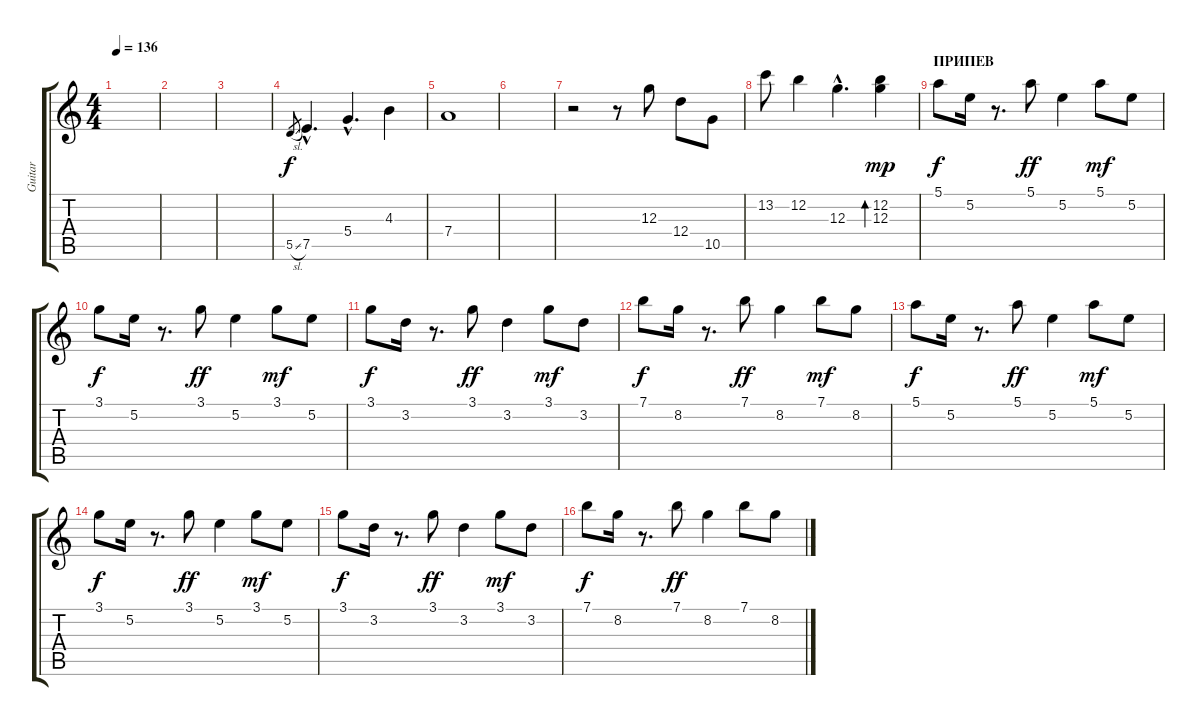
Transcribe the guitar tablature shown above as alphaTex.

\track ("Guitar" "Guitar") {instrument electricguitarclean}
\staff {score tabs}
\tuning (E4 B3 G3 D3 A2 E2) {hide}
\ts (4 4)
\tempo 136
\clef g2
\ks c
|
|
|
5.5{sl}.8{gr} 7.5{hac}.4{d} 5.4{hac}.4{d} 4.3.4 |
7.4.1 |
|
r.2 r.8 12.3.8 12.4.8 10.5.8 |
13.2.8 12.2.4 12.3{hac}.4{d} (12.2 12.3).4{bd 120 dy mp} |
\section ("" "ПРИПЕВ")
5.1.8{dy f} 5.2.16 r.8{d} 5.1.8{dy ff} 5.2.4 5.1.8{dy mf} 5.2.8 |
3.1.8{dy f} 5.2.16 r.8{d} 3.1.8{dy ff} 5.2.4 3.1.8{dy mf} 5.2.8 |
3.1.8{dy f} 3.2.16 r.8{d} 3.1.8{dy ff} 3.2.4 3.1.8{dy mf} 3.2.8 |
7.1.8{dy f} 8.2.16 r.8{d} 7.1.8{dy ff} 8.2.4 7.1.8{dy mf} 8.2.8 |
5.1.8{dy f} 5.2.16 r.8{d} 5.1.8{dy ff} 5.2.4 5.1.8{dy mf} 5.2.8 |
3.1.8{dy f} 5.2.16 r.8{d} 3.1.8{dy ff} 5.2.4 3.1.8{dy mf} 5.2.8 |
3.1.8{dy f} 3.2.16 r.8{d} 3.1.8{dy ff} 3.2.4 3.1.8{dy mf} 3.2.8 |
7.1.8{dy f} 8.2.16 r.8{d} 7.1.8{dy ff} 8.2.4 7.1.8 8.2.8
